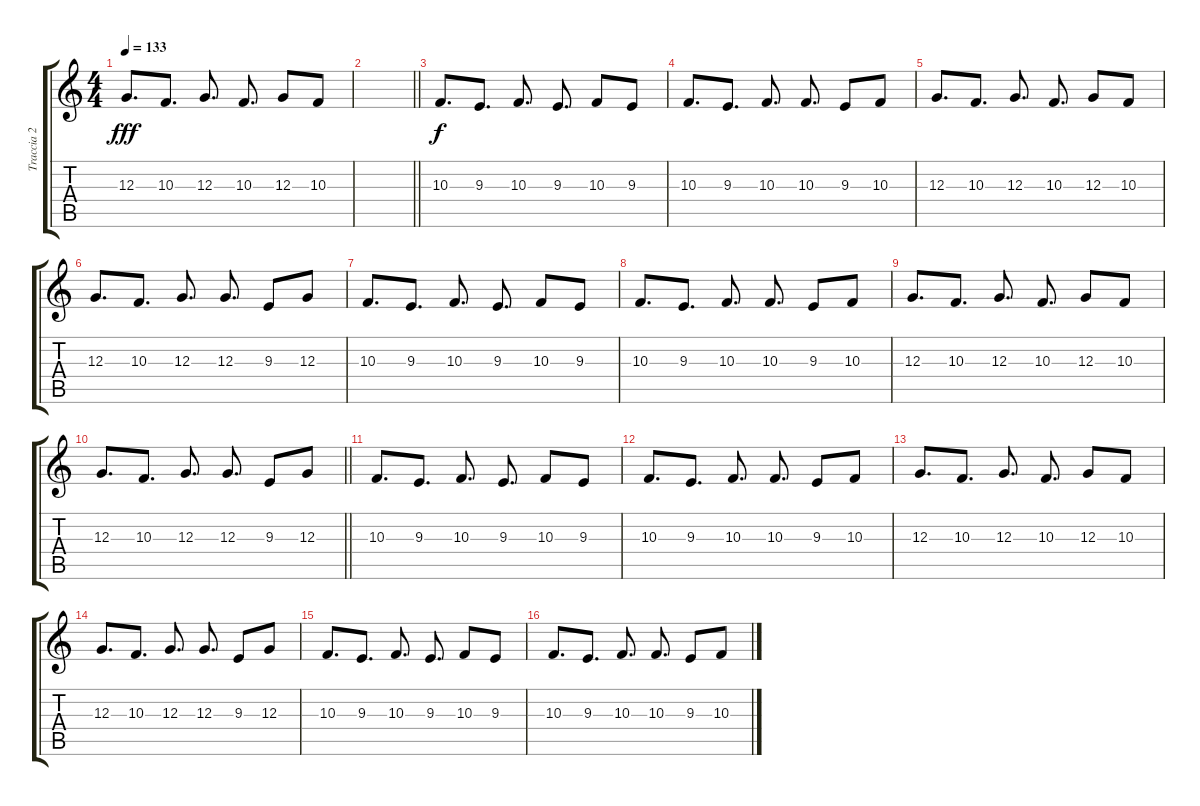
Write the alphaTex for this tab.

\track ("Traccia 2" "Traccia 2") {instrument lead1square}
\staff {score tabs}
\tuning (E4 B3 G3 D3 A2 E2) {hide}
\ts (4 4)
\tempo 133
\clef g2
\ks c
12.3.8{d dy fff} 10.3.8{d} 12.3.8{d} 10.3.8{d} 12.3.8 10.3.8 |
\barLineRight lightlight
|
10.3.8{d dy f} 9.3.8{d} 10.3.8{d} 9.3.8{d} 10.3.8 9.3.8 |
10.3.8{d} 9.3.8{d} 10.3.8{d} 10.3.8{d} 9.3.8 10.3.8 |
12.3.8{d} 10.3.8{d} 12.3.8{d} 10.3.8{d} 12.3.8 10.3.8 |
12.3.8{d} 10.3.8{d} 12.3.8{d} 12.3.8{d} 9.3.8 12.3.8 |
10.3.8{d} 9.3.8{d} 10.3.8{d} 9.3.8{d} 10.3.8 9.3.8 |
10.3.8{d} 9.3.8{d} 10.3.8{d} 10.3.8{d} 9.3.8 10.3.8 |
12.3.8{d} 10.3.8{d} 12.3.8{d} 10.3.8{d} 12.3.8 10.3.8 |
\barLineRight lightlight
12.3.8{d} 10.3.8{d} 12.3.8{d} 12.3.8{d} 9.3.8 12.3.8 |
10.3.8{d} 9.3.8{d} 10.3.8{d} 9.3.8{d} 10.3.8 9.3.8 |
10.3.8{d} 9.3.8{d} 10.3.8{d} 10.3.8{d} 9.3.8 10.3.8 |
12.3.8{d} 10.3.8{d} 12.3.8{d} 10.3.8{d} 12.3.8 10.3.8 |
12.3.8{d} 10.3.8{d} 12.3.8{d} 12.3.8{d} 9.3.8 12.3.8 |
10.3.8{d} 9.3.8{d} 10.3.8{d} 9.3.8{d} 10.3.8 9.3.8 |
10.3.8{d} 9.3.8{d} 10.3.8{d} 10.3.8{d} 9.3.8 10.3.8
